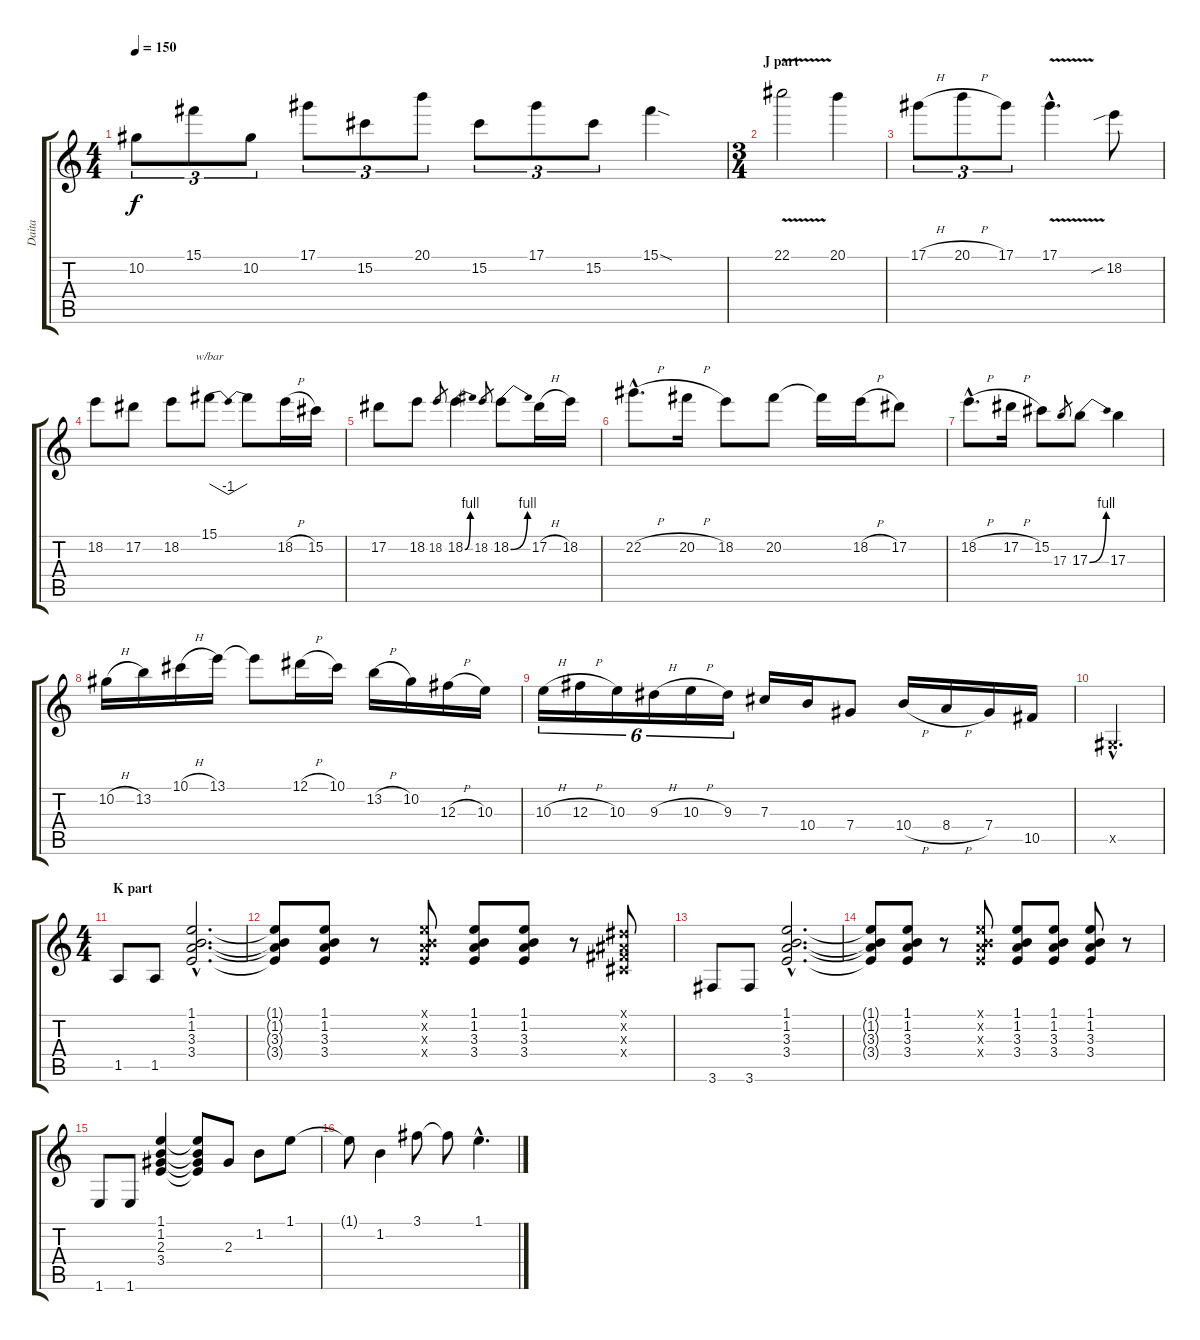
\track ("Daita" "Daita") {instrument distortionguitar}
\staff {score tabs}
\tuning (Eb4 Bb3 Gb3 Db3 Ab2 Eb2) {hide}
\ts (4 4)
\tempo 150
\clef g2
\ks c
10.2.8{tu (3 2) dy f} 15.1.8{tu (3 2)} 10.2.8{tu (3 2)} 17.1.8{tu (3 2)} 15.2.8{tu (3 2)} 20.1.8{tu (3 2)} 15.2.8{tu (3 2)} 17.1.8{tu (3 2)} 15.2.8{tu (3 2)} 15.1{sod}.4 |
\ts (3 4)
\section ("" "J part")
22.1{v}.2 20.1.4 |
17.1{h}.8{tu (3 2)} 20.1{h}.8{tu (3 2)} 17.1.8{tu (3 2)} 17.1{v hac}.4{d} 18.2{sib}.8 |
18.2.8 17.2.8 18.2.8 15.1.8{tbe (dip default 0 0 30 -4 60 0)} 15.1{t}.8 18.2{h}.16 15.2.16 |
17.2.8 18.2.8 18.2.8{gr} 18.2{be (bend 0 0 60 4)}.4 18.2.8{gr} 18.2{be (bend 0 0 60 4)}.8 17.2{h}.16 18.2.16 |
22.2{h hac}.8{d} 20.2{h}.16 18.2.8 20.2.8 20.2{t}.16 18.2{h}.16 17.2.8 |
18.2{h hac}.8{d} 17.2{h}.16 15.2.8 17.3.8{gr} 17.3{be (bend 0 0 60 4)}.8 17.3.4 |
10.2{h}.16 13.2.16 10.1{h}.16 13.1.16 13.1{t}.8 12.1{h}.16 10.1.16 13.2{h}.16 10.2.16 12.3{h}.16 10.3.16 |
10.3{h}.16{tu (6 4)} 12.3{h}.16{tu (6 4)} 10.3.16{tu (6 4)} 9.3{h}.16{tu (6 4)} 10.3{h}.16{tu (6 4)} 9.3.16{tu (6 4)} 7.3.16 10.4.16 7.4.8 10.4{h}.16 8.4{h}.16 7.4.16 10.5.16 |
0.5{hac x}.2{d} |
\ts (4 4)
\section ("" "K part")
1.5.8 1.5.8 (1.1{hac} 1.2{hac} 3.3{hac} 3.4{hac}).2{d} |
(1.1{t} 1.2{t} 3.3{t} 3.4{t}).8 (1.1 1.2 3.3 3.4).8 r.8 (1.1{x} 1.2{x} 3.3{x} 3.4{x}).8 (1.1 1.2 3.3 3.4).8 (1.1 1.2 3.3 3.4).8 r.8 (0.1{x} 0.2{x} 0.3{x} 0.4{x}).8 |
3.6.8 3.6.8 (1.1{hac} 1.2{hac} 3.3{hac} 3.4{hac}).2{d} |
(1.1{t} 1.2{t} 3.3{t} 3.4{t}).8 (1.1 1.2 3.3 3.4).8 r.8 (1.1{x} 1.2{x} 3.3{x} 3.4{x}).8 (1.1 1.2 3.3 3.4).8 (1.1 1.2 3.3 3.4).8 (1.1 1.2 3.3 3.4).8 r.8 |
1.6.8 1.6.8 (1.1 1.2 2.3 3.4).4 (1.1{t} 1.2{t} 2.3{t} 3.4{t}).8 2.3.8 1.2.8 1.1.8 |
1.1{t}.8 1.2.4 3.1.8 3.1{t}.8 1.1{hac}.4{d}
